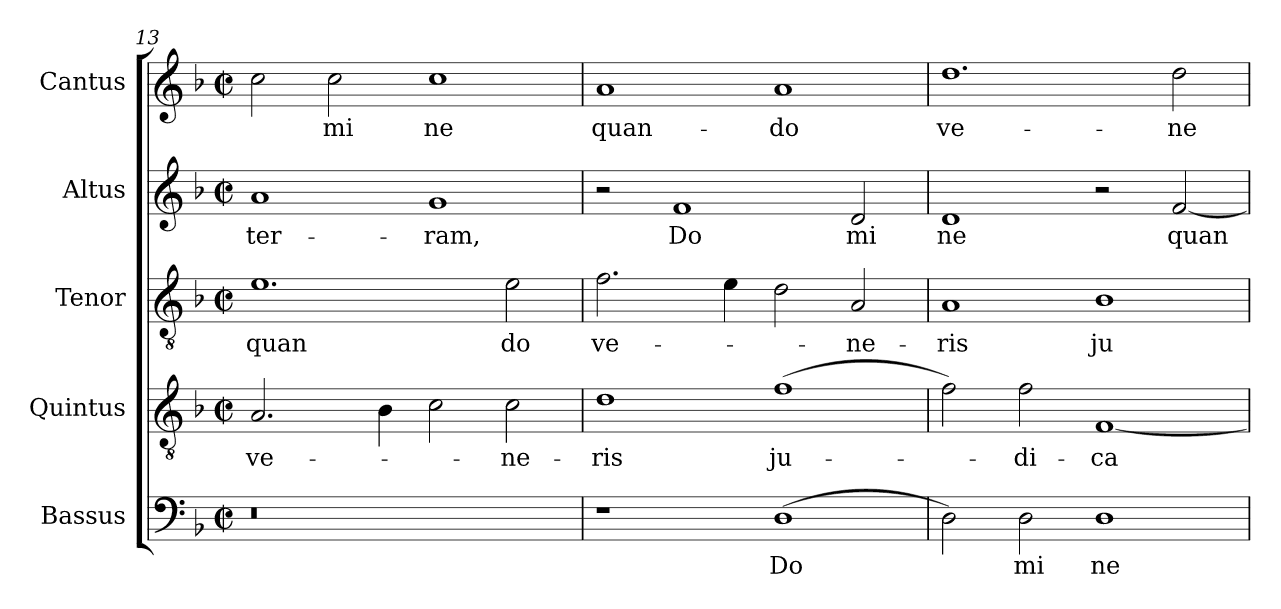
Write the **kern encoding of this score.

**kern	**text	**kern	**text	**kern	**text	**kern	**text	**kern	**text
*part5	*part5	*part4	*part4	*part3	*part3	*part2	*part2	*part1	*part1
*staff5	*staff5	*staff4	*staff4	*staff3	*staff3	*staff2	*staff2	*staff1	*staff1
*I"Bassus	*	*I"Quintus	*	*I"Tenor	*	*I"Altus	*	*I"Cantus	*
*clefF4	*	*clefGv2	*	*clefGv2	*	*clefG2	*	*clefG2	*
*k[b-]	*	*k[b-]	*	*k[b-]	*	*k[b-]	*	*k[b-]	*
*F:	*	*F:	*	*F:	*	*F:	*	*F:	*
*M2/2	*	*M2/2	*	*M2/2	*	*M2/2	*	*M2/2	*
*met(c|)	*	*met(c|)	*	*met(c|)	*	*met(c|)	*	*met(c|)	*
=13	=13	=13	=13	=13	=13	=13	=13	=13	=13
!	!	!	!LO:LY:b:cj	!	!LO:LY:b:cj	!	!LO:LY:b:cj	!	!
0r	.	2.A/	ve-	1.e	quan	1a	ter-	2cc\	.
!	!	!	!	!	!	!	!	!	!LO:LY:b:cj
.	.	.	.	.	.	.	.	2cc\	mi
.	.	4B-\	.	.	.	.	.	.	.
!	!	!	!	!	!	!	!LO:LY:b:cj	!	!LO:LY:b:cj
.	.	2c\	.	.	.	1g	-ram,	1cc	ne
!	!	!	!LO:LY:b:cj	!	!LO:LY:b:cj	!	!	!	!
.	.	2c\	-ne-	2e\	do	.	.	.	.
!!LO:LB:g=z
=14	=14	=14	=14	=14	=14	=14	=14	=14	=14
!	!	!	!LO:LY:b:cj	!	!LO:LY:b:cj	!	!	!	!LO:LY:b:cj
1r	.	1d	-ris	2.f\	ve-	2r	.	1a	quan-
!	!	!	!	!	!	!	!LO:LY:b:cj	!	!
.	.	.	.	.	.	1f	Do	.	.
.	.	.	.	4e\	.	.	.	.	.
!	!LO:LY:b:cj	!	!LO:LY:b:cj	!	!	!	!	!	!LO:LY:b:cj
(>1D	Do	(>1f	ju-	2d\	.	.	.	1a	-do
!	!	!	!	!	!LO:LY:b:cj	!	!LO:LY:b:cj	!	!
.	.	.	.	2A/	-ne-	2d/	mi	.	.
=15	=15	=15	=15	=15	=15	=15	=15	=15	=15
!	!	!	!	!	!LO:LY:b:cj	!	!LO:LY:b:cj	!	!LO:LY:b:cj
2D\)	.	2f\)	.	1A	-ris	1d	ne	1.dd	ve-
!	!LO:LY:b:cj	!	!LO:LY:b:cj	!	!	!	!	!	!
2D\	mi	2f\	-di-	.	.	.	.	.	.
!	!LO:LY:b:cj	!	!LO:LY:b:cj	!	!LO:LY:b:cj	!	!	!	!
1D	ne	[<1F	-ca-	1B-	ju-	2r	.	.	.
!	!	!	!	!	!	!	!LO:LY:b	!	!LO:LY:b:cj
.	.	.	.	.	.	[<2f/	quan	2dd\	-ne-
=	=	=	=	=	=	=	=	=	=
*-	*-	*-	*-	*-	*-	*-	*-	*-	*-
